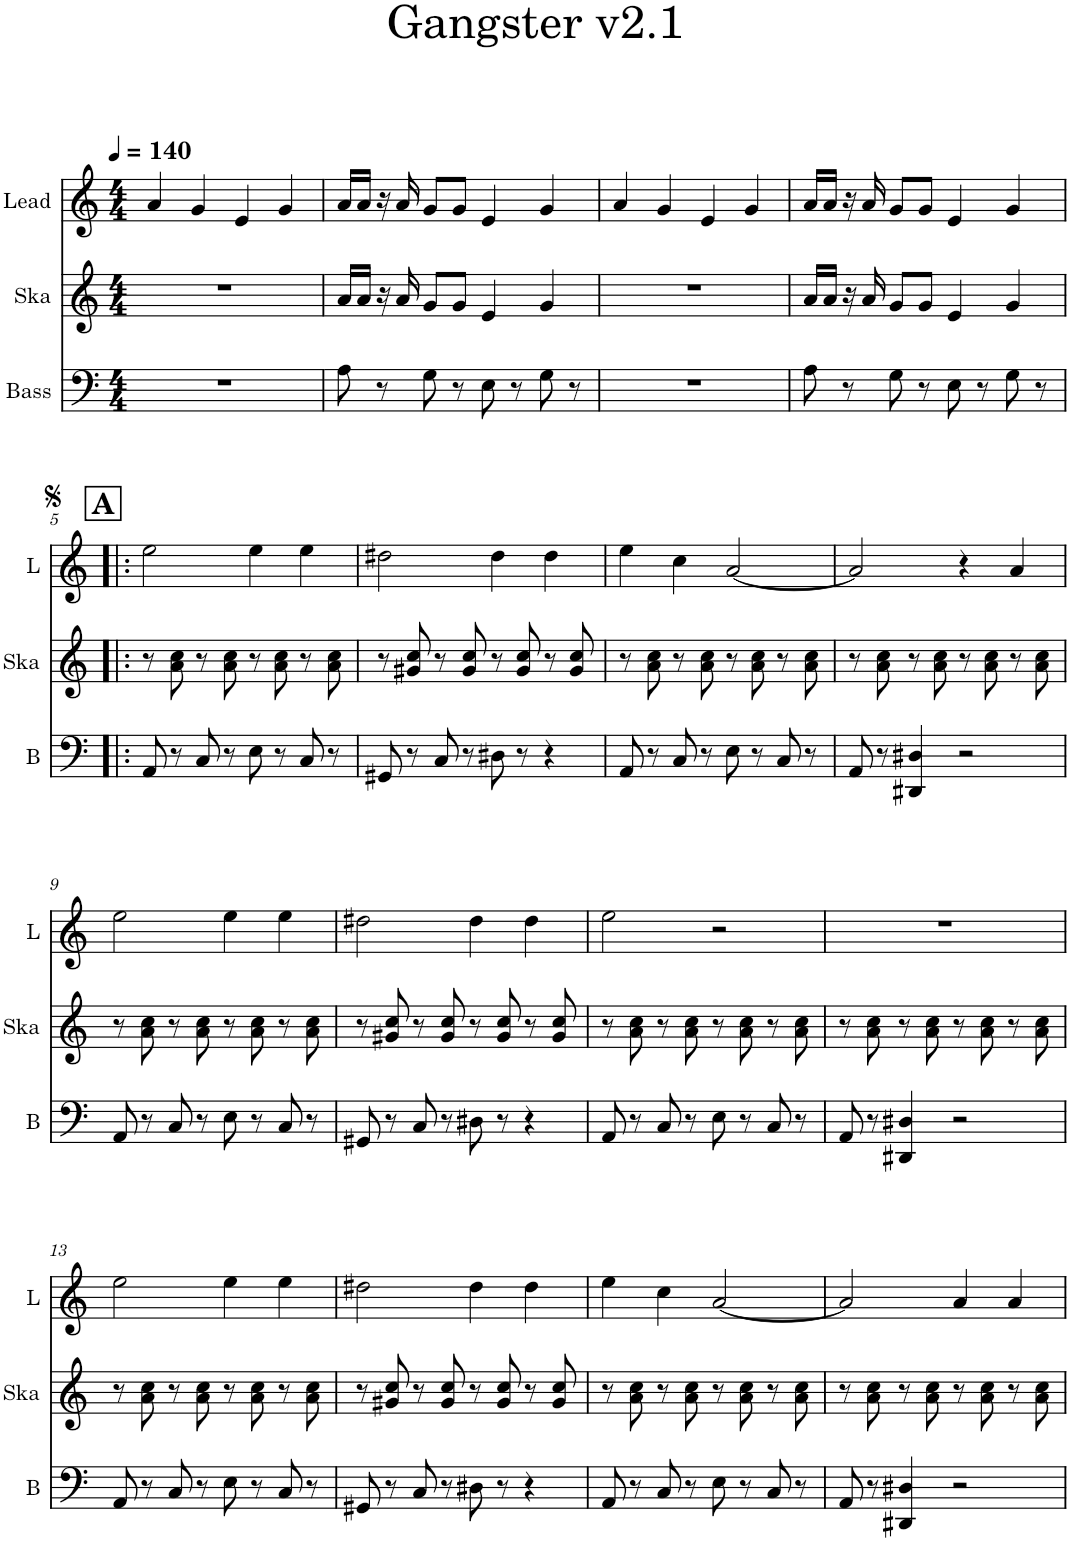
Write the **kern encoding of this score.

**kern	**kern	**kern
*part3	*part2	*part1
*staff3	*staff2	*staff1
*I"Bass	*I"Ska	*I"Lead
*I'B	*I'Ska	*I'L
*clefF4	*clefG2	*clefG2
*	*Trd5c9	*Trd1c2
*k[]	*k[]	*k[]
*M4/4	*M4/4	*M4/4
*MM140	*MM140	*MM140
=1	=1	=1
1r	1r	4a/
.	.	4g/
.	.	4e/
.	.	4g/
=2	=2	=2
8A\	16a/LL	16a/LL
.	16a/JJ	16a/JJ
8r	16r	16r
.	16a/	16a/
8G\	8g/L	8g/L
8r	8g/J	8g/J
8E\	4e/	4e/
8r	.	.
8G\	4g/	4g/
8r	.	.
=3	=3	=3
1r	1r	4a/
.	.	4g/
.	.	4e/
.	.	4g/
=4	=4	=4
8A\	16a/LL	16a/LL
.	16a/JJ	16a/JJ
8r	16r	16r
.	16a/	16a/
8G\	8g/L	8g/L
8r	8g/J	8g/J
8E\	4e/	4e/
8r	.	.
8G\	4g/	4g/
8r	.	.
!!LO:LB:g=z
!!LO:REH:place=s1:a:B:cj:fs=14:t=A
=5!|:	=5!|:	=5!|:
8AA/	8r	2ee\
8r	8a\ 8cc\	.
8C/	8r	.
8r	8a\ 8cc\	.
8E\	8r	4ee\
8r	8a\ 8cc\	.
8C/	8r	4ee\
8r	8a\ 8cc\	.
=6	=6	=6
8GG#X/	8r	2dd#X\
8r	8g#X/ 8cc/	.
8C/	8r	.
8r	8g#/ 8cc/	.
8D#X\	8r	4dd#\
8r	8g#/ 8cc/	.
4r	8r	4dd#\
.	8g#/ 8cc/	.
=7	=7	=7
8AA/	8r	4ee\
8r	8a\ 8cc\	.
8C/	8r	4cc\
8r	8a\ 8cc\	.
8E\	8r	[2a/
8r	8a\ 8cc\	.
8C/	8r	.
8r	8a\ 8cc\	.
=8	=8	=8
8AA/	8r	2a/]
8r	8a\ 8cc\	.
4DD#X/ 4D#X/	8r	.
.	8a\ 8cc\	.
2r	8r	4r
.	8a\ 8cc\	.
.	8r	4a/
.	8a\ 8cc\	.
!!LO:LB:g=z
=9	=9	=9
8AA/	8r	2ee\
8r	8a\ 8cc\	.
8C/	8r	.
8r	8a\ 8cc\	.
8E\	8r	4ee\
8r	8a\ 8cc\	.
8C/	8r	4ee\
8r	8a\ 8cc\	.
=10	=10	=10
8GG#X/	8r	2dd#X\
8r	8g#X/ 8cc/	.
8C/	8r	.
8r	8g#/ 8cc/	.
8D#X\	8r	4dd#\
8r	8g#/ 8cc/	.
4r	8r	4dd#\
.	8g#/ 8cc/	.
=11	=11	=11
8AA/	8r	2ee\
8r	8a\ 8cc\	.
8C/	8r	.
8r	8a\ 8cc\	.
8E\	8r	2r
8r	8a\ 8cc\	.
8C/	8r	.
8r	8a\ 8cc\	.
=12	=12	=12
8AA/	8r	1r
8r	8a\ 8cc\	.
4DD#X/ 4D#X/	8r	.
.	8a\ 8cc\	.
2r	8r	.
.	8a\ 8cc\	.
.	8r	.
.	8a\ 8cc\	.
!!LO:LB:g=z
=13	=13	=13
8AA/	8r	2ee\
8r	8a\ 8cc\	.
8C/	8r	.
8r	8a\ 8cc\	.
8E\	8r	4ee\
8r	8a\ 8cc\	.
8C/	8r	4ee\
8r	8a\ 8cc\	.
=14	=14	=14
8GG#X/	8r	2dd#X\
8r	8g#X/ 8cc/	.
8C/	8r	.
8r	8g#/ 8cc/	.
8D#X\	8r	4dd#\
8r	8g#/ 8cc/	.
4r	8r	4dd#\
.	8g#/ 8cc/	.
=15	=15	=15
8AA/	8r	4ee\
8r	8a\ 8cc\	.
8C/	8r	4cc\
8r	8a\ 8cc\	.
8E\	8r	[2a/
8r	8a\ 8cc\	.
8C/	8r	.
8r	8a\ 8cc\	.
=16	=16	=16
8AA/	8r	2a/]
8r	8a\ 8cc\	.
4DD#X/ 4D#X/	8r	.
.	8a\ 8cc\	.
2r	8r	4a/
.	8a\ 8cc\	.
.	8r	4a/
.	8a\ 8cc\	.
=	=	=
*-	*-	*-
